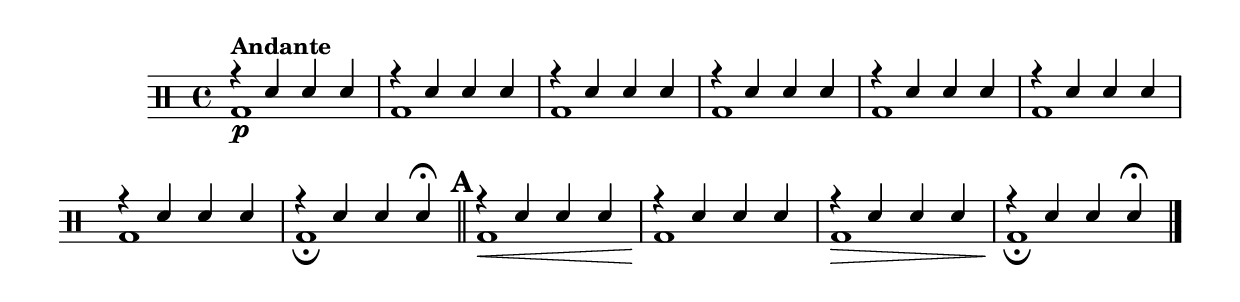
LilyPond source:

%-*- coding: utf-8 -*-

\version "2.14.2"

%\header {title = "escala de do menor antiga a tres vozes"}

\drums {

\override Staff.TimeSignature #'style = #'()
\time 4/4 

\override Score.BarNumber #'transparent = ##t
%\override Score.RehearsalMark #'font-family = #'
\override Score.RehearsalMark #'font-size = #2
%\set Score.markFormatter = #format-mark-numbers



\context DrumVoice = "1" { }
\context DrumVoice = "2" { }

<<
{

r4^\markup {\bold Andante} sn sn sn 
r4 sn sn sn 
r4 sn sn sn 
r4 sn sn sn 

r4 sn sn sn 
r4 sn sn sn 
r4 sn sn sn 
r4 sn sn sn\fermata

\mark \default
\bar "||"

r4 sn sn sn 
r4 sn sn sn 
r4 sn sn sn 
r4 sn sn sn\fermata

\bar "|."
  
}
\\{

bd1\p bd1 bd1 bd1 
bd1 bd1 bd1 bd1\fermata 
bd1\< bd1\! bd1\> bd1\!\fermata

}
>>


}


